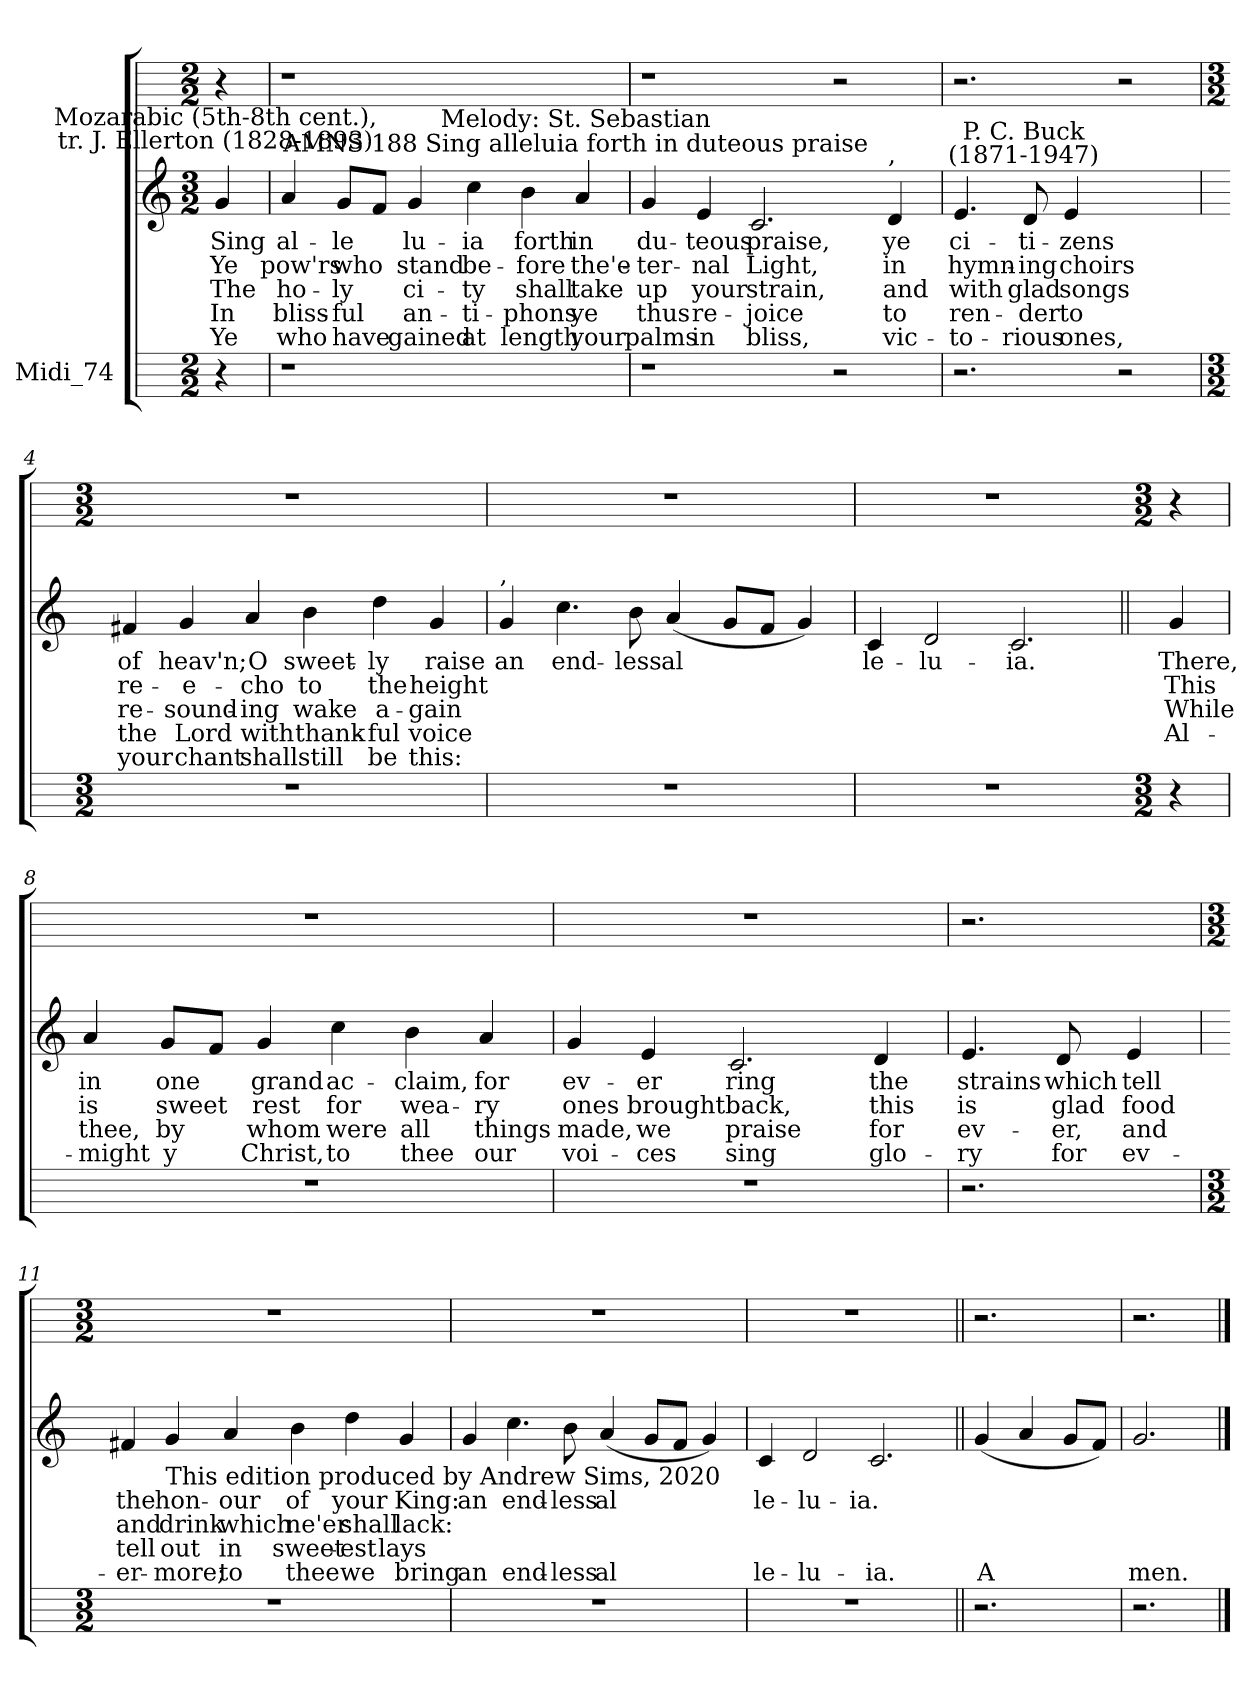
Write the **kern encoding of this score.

**kern	**kern	**text	**text	**text	**text	**text	**kern
*part3	*part2	*part2	*part2	*part2	*part2	*part2	*part1
*staff3	*staff2	*staff2	*staff2	*staff2	*staff2	*staff2	*staff1
*I"Midi_74	*	*	*	*	*	*	*
*	*clefG2	*	*	*	*	*	*
*	*k[]	*	*	*	*	*	*
*	*C:	*	*	*	*	*	*
*M2/2	*M3/2	*	*	*	*	*	*M2/2
=	=	=	=	=	=	=	=
!	!LO:TX:a:cj:t=Mozarabic (5th-8th cent.),\ntr. J. Ellerton (1828-1893)	!	!	!	!	!	!
!	!	!LO:LY:b	!LO:LY:b	!LO:LY:b	!LO:LY:b	!LO:LY:b	!
4r	4g	Sing	Ye	The	In	Ye	4r
=1	=1	=1	=1	=1	=1	=1	=1
!	!	!LO:LY:b	!LO:LY:b	!LO:LY:b	!LO:LY:b	!LO:LY:b	!
1r	4a	al-	-pow'rs	ho-	-bliss-	-who	1r
!	!	!LO:LY:b	!LO:LY:b	!LO:LY:b	!LO:LY:b	!LO:LY:b	!
.	8gL	le	who	ly	ful	have	.
.	8fJ	.	.	.	.	.	.
!	!	!LO:LY:b	!LO:LY:b	!LO:LY:b	!LO:LY:b	!LO:LY:b	!
.	4g	lu-	-stand	ci-	-an-	-gained	.
!	!	!LO:LY:b	!LO:LY:b	!LO:LY:b	!LO:LY:b	!LO:LY:b	!
.	4cc	ia	be-	-ty	ti-	-at	.
!	!	!LO:LY:b	!LO:LY:b	!LO:LY:b	!LO:LY:b	!LO:LY:b	!
2ryy	4b	forth	fore	shall	phons	length	2ryy
!	!LO:TX:a:cj:t=AMNS 188 Sing alleluia forth in duteous praise	!	!	!	!	!	!
!	!LO:TX:a:cj:t=Melody&colon; St. Sebastian	!	!	!	!	!	!
!	!	!LO:LY:b	!LO:LY:b	!LO:LY:b	!LO:LY:b	!LO:LY:b	!
.	4a	in	the'e-	-take	ye	your	.
=2	=2	=2	=2	=2	=2	=2	=2
!	!	!LO:LY:b	!LO:LY:b	!LO:LY:b	!LO:LY:b	!LO:LY:b	!
1r	4g	du-	-ter-	-up	thus	palms	1r
!	!	!LO:LY:b	!LO:LY:b	!LO:LY:b	!LO:LY:b	!LO:LY:b	!
.	4e	teous	nal	your	re-	-in	.
!	!	!LO:LY:b	!LO:LY:b	!LO:LY:b	!LO:LY:b	!LO:LY:b	!
.	2.c	praise,	Light,	strain,	joice	bliss,	.
2r	.	.	.	.	.	.	2r
!	!LO:TX:a:t=,	!	!	!	!	!	!
!	!	!LO:LY:b	!LO:LY:b	!LO:LY:b	!LO:LY:b	!LO:LY:b	!
.	4d	ye	in	and	to	vic-	.
=3	=3	=3	=3	=3	=3	=3	=3
!	!	!LO:LY:b	!LO:LY:b	!LO:LY:b	!LO:LY:b	!LO:LY:b	!
2.r	4.e	-ci-	-hymn-	-with	ren-	-to-	2.r
!	!LO:TX:a:cj:t=P. C. Buck\n(1871-1947)	!	!	!	!	!	!
!	!	!LO:LY:b	!LO:LY:b	!LO:LY:b	!LO:LY:b	!LO:LY:b	!
.	8d	-ti-	-ing	glad	der	rious	.
!	!	!LO:LY:b	!LO:LY:b	!LO:LY:b	!LO:LY:b	!LO:LY:b	!
.	4e	zens	choirs	songs	to	ones,	.
2r	2ryy	.	.	.	.	.	2r
!!LO:LB:g=z
=4	=4	=4	=4	=4	=4	=4	=4
*M3/2	*	*	*	*	*	*	*M3/2
!	!	!LO:LY:b	!LO:LY:b	!LO:LY:b	!LO:LY:b	!LO:LY:b	!
1.r	4f#X	of	re-	-re-	-the	your	1.r
!	!	!LO:LY:b	!LO:LY:b	!LO:LY:b	!LO:LY:b	!LO:LY:b	!
.	4g	heav'n;	e-	-sound-	-Lord	chant	.
!	!	!LO:LY:b	!LO:LY:b	!LO:LY:b	!LO:LY:b	!LO:LY:b	!
.	4a	O	cho	ing	with	shall	.
!	!	!LO:LY:b	!LO:LY:b	!LO:LY:b	!LO:LY:b	!LO:LY:b	!
.	4b	sweet-	-to	wake	thank-	-still	.
!	!	!LO:LY:b	!LO:LY:b	!LO:LY:b	!LO:LY:b	!LO:LY:b	!
.	4dd	ly	the	a-	-ful	be	.
!	!	!LO:LY:b	!LO:LY:b	!LO:LY:b	!LO:LY:b	!LO:LY:b	!
.	4g	raise	height	gain	voice	this:	.
=5	=5	=5	=5	=5	=5	=5	=5
!	!LO:TX:a:t=,	!	!	!	!	!	!
!	!	!LO:LY:b	!	!	!	!	!
1.r	4g	an	.	.	.	.	1.r
!	!	!LO:LY:b	!	!	!	!	!
.	4.cc	end-	.	.	.	.	.
!	!	!LO:LY:b	!	!	!	!	!
.	8b	-less	.	.	.	.	.
!	!	!LO:LY:b	!	!	!	!	!
.	(<4a	al	.	.	.	.	.
.	8gL	.	.	.	.	.	.
.	8fJ	.	.	.	.	.	.
.	4g)	.	.	.	.	.	.
=6	=6	=6	=6	=6	=6	=6	=6
!	!	!LO:LY:b	!	!	!	!	!
1.r	4c	le-	.	.	.	.	1.r
!	!	!LO:LY:b	!	!	!	!	!
.	2d	-lu-	.	.	.	.	.
!	!	!LO:LY:b	!	!	!	!	!
.	2.c	-ia.	.	.	.	.	.
!!LO:LB:g=z
=7	=7||	=7	=7	=7	=7	=7	=7
*M3/2	*	*	*	*	*	*	*M3/2
!	!	!LO:LY:b	!LO:LY:b	!LO:LY:b	!LO:LY:b	!	!
4r	4g	There,	This	While	Al-	.	4r
=8	=8	=8	=8	=8	=8	=8	=8
!	!	!LO:LY:b	!LO:LY:b	!LO:LY:b	!LO:LY:b	!	!
1.r	4a	-in	is	thee,	might	.	1.r
!	!	!LO:LY:b	!LO:LY:b	!LO:LY:b	!LO:LY:b	!	!
.	8gL	one	sweet	by	- y	.	.
.	8fJ	.	.	.	.	.	.
!	!	!LO:LY:b	!LO:LY:b	!LO:LY:b	!LO:LY:b	!	!
.	4g	grand	rest	whom	Christ,	.	.
!	!	!LO:LY:b	!LO:LY:b	!LO:LY:b	!LO:LY:b	!	!
.	4cc	ac-	-for	were	to	.	.
!	!	!LO:LY:b	!LO:LY:b	!LO:LY:b	!LO:LY:b	!	!
.	4b	claim,	wea-	-all	thee	.	.
!	!	!LO:LY:b	!LO:LY:b	!LO:LY:b	!LO:LY:b	!	!
.	4a	for	ry	things	our	.	.
=9	=9	=9	=9	=9	=9	=9	=9
!	!	!LO:LY:b	!LO:LY:b	!LO:LY:b	!LO:LY:b	!	!
1.r	4g	ev-	-ones	made,	voi-	.	1.r
!	!	!LO:LY:b	!LO:LY:b	!LO:LY:b	!LO:LY:b	!	!
.	4e	-er	brought	we	ces	.	.
!	!	!LO:LY:b	!LO:LY:b	!LO:LY:b	!LO:LY:b	!	!
.	2.c	ring	back,	praise	sing	.	.
!	!	!LO:LY:b	!LO:LY:b	!LO:LY:b	!LO:LY:b	!	!
.	4d	the	this	for	glo-	.	.
=10	=10	=10	=10	=10	=10	=10	=10
!	!	!LO:LY:b	!LO:LY:b	!LO:LY:b	!LO:LY:b	!	!
2.r	4.e	-strains	is	ev-	-ry	.	2.r
!	!	!LO:LY:b	!LO:LY:b	!LO:LY:b	!LO:LY:b	!	!
.	8d	which	glad	er,	for	.	.
!	!	!LO:LY:b	!LO:LY:b	!LO:LY:b	!LO:LY:b	!	!
.	4e	tell	food	and	ev-	.	.
!!LO:LB:g=z
=11	=11	=11	=11	=11	=11	=11	=11
*M3/2	*	*	*	*	*	*	*M3/2
!	!	!LO:LY:b	!LO:LY:b	!LO:LY:b	!LO:LY:b	!	!
1.r	4f#X	-the	and	tell	er-	.	1.r
!	!LO:TX:b:t=This edition produced by Andrew Sims, 2020	!	!	!	!	!	!
!	!	!LO:LY:b	!LO:LY:b	!LO:LY:b	!LO:LY:b	!	!
.	4g	-hon-	-drink	out	more;	.	.
!	!	!LO:LY:b	!LO:LY:b	!LO:LY:b	!LO:LY:b	!	!
.	4a	our	which	in	to	.	.
!	!	!LO:LY:b	!LO:LY:b	!LO:LY:b	!LO:LY:b	!	!
.	4b	of	ne'er	sweet-	-thee	.	.
!	!	!LO:LY:b	!LO:LY:b	!LO:LY:b	!LO:LY:b	!	!
.	4dd	your	shall	est	we	.	.
!	!	!LO:LY:b	!LO:LY:b	!LO:LY:b	!LO:LY:b	!	!
.	4g	King:	lack:	lays	bring	.	.
=12	=12	=12	=12	=12	=12	=12	=12
!	!	!LO:LY:b	!	!	!LO:LY:b	!	!
1.r	4g	an	.	.	an	.	1.r
!	!	!LO:LY:b	!	!	!LO:LY:b	!	!
.	4.cc	end-	.	.	-end-	.	.
!	!	!LO:LY:b	!	!	!LO:LY:b	!	!
.	8b	-less	.	.	less	.	.
!	!	!LO:LY:b	!	!	!LO:LY:b	!	!
.	(<4a	al	.	.	al	.	.
.	8gL	.	.	.	.	.	.
.	8fJ	.	.	.	.	.	.
.	4g)	.	.	.	.	.	.
=13	=13	=13	=13	=13	=13	=13	=13
!	!	!LO:LY:b	!	!	!LO:LY:b	!	!
1.r	4c	le-	.	.	-le-	.	1.r
!	!	!LO:LY:b	!	!	!LO:LY:b	!	!
.	2d	-lu-	.	.	-lu-	.	.
!	!	!LO:LY:b	!	!	!LO:LY:b	!	!
.	2.c	-ia.	.	.	ia.	.	.
=14||	=14||	=14||	=14||	=14||	=14||	=14||	=14||
!	!	!	!	!	!LO:LY:b	!	!
2.r	(<4g	.	.	.	A	.	2.r
.	4a	.	.	.	.	.	.
.	8gL	.	.	.	.	.	.
.	8fJ)	.	.	.	.	.	.
=15	=15	=15	=15	=15	=15	=15	=15
!	!	!	!	!	!LO:LY:b	!	!
2.r	2.g	.	.	.	men.	.	2.r
==	==	==	==	==	==	==	==
*-	*-	*-	*-	*-	*-	*-	*-
